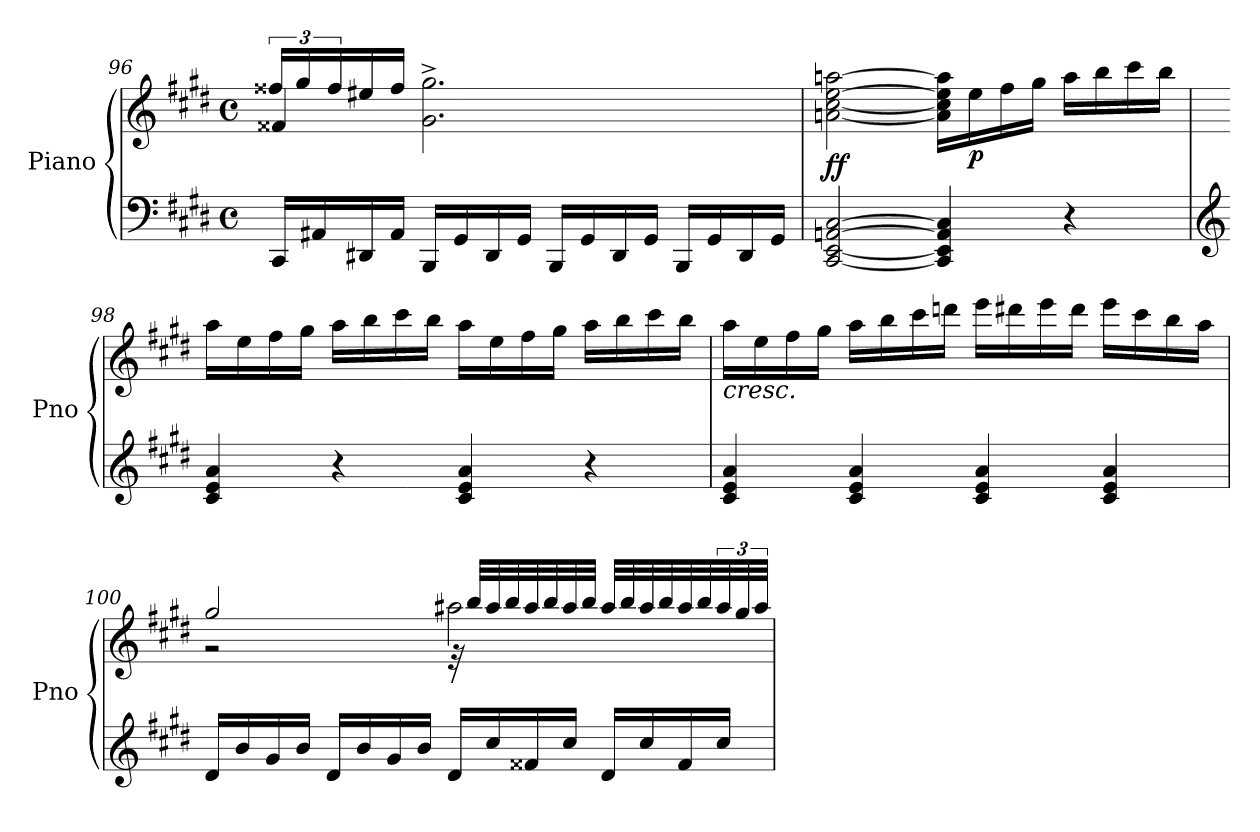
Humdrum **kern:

**kern	**kern	**dynam
*part1	*part1	*part1
*staff2	*staff1	*staff1/2
*I"Piano	*	*
*I'Pno	*	*
*clefF4	*clefG2	*
*k[f#c#g#d#]	*k[f#c#g#d#]	*
*M4/4	*M4/4	*
*met(c)	*met(c)	*
=96	=96	=96
*	*^	*
16CC#/LL	4f##X/	24ff##X/LL	.
.	.	24gg#/	.
16AA#X/	.	.	.
.	.	24ff##/	.
16DD#X/	.	16ee#X/	.
16AA#/JJ	.	16ff##/JJ	.
16BBB/LL	2.g#\^ 2.gg#\^	2.ryy	.
16GG#/	.	.	.
16DD#/	.	.	.
16GG#/JJ	.	.	.
16BBB/LL	.	.	.
16GG#/	.	.	.
16DD#/	.	.	.
16GG#/JJ	.	.	.
16BBB/LL	.	.	.
16GG#/	.	.	.
16DD#/	.	.	.
16GG#/JJ	.	.	.
*	*v	*v	*
=97	=97	=97
!	!	!LO:DY:b
[2CC#/ [2EE/ [2AAn/ [2C#/	[2an\ [2cc#\ [2ee\ [2aan\	ff
4CC#/] 4EE/] 4AA/] 4C#/]	16a\] 16cc#\] 16ee\] 16aa\]LL	.
!	!	!LO:DY:b
.	16ee\	p
.	16ff#\	.
.	16gg#\JJ	.
4r	16aa\LL	.
.	16bb\	.
.	16ccc#\	.
.	16bb\JJ	.
=98	=98	=98
*clefG2	*	*
4c#/ 4e/ 4a/	16aa\LL	.
.	16ee\	.
.	16ff#\	.
.	16gg#\JJ	.
4r	16aa\LL	.
.	16bb\	.
.	16ccc#\	.
.	16bb\JJ	.
4c#/ 4e/ 4a/	16aa\LL	.
.	16ee\	.
.	16ff#\	.
.	16gg#\JJ	.
4r	16aa\LL	.
.	16bb\	.
.	16ccc#\	.
.	16bb\JJ	.
=99	=99	=99
!	!LO:TX:b:i:t=cresc.	!
4c#/ 4e/ 4a/	16aa\LL	.
.	16ee\	.
.	16ff#\	.
.	16gg#\JJ	.
4c#/ 4e/ 4a/	16aa\LL	.
.	16bb\	.
.	16ccc#\	.
.	16dddn\JJ	.
4c#/ 4e/ 4a/	16eee\LL	.
.	16ddd#X\	.
.	16eee\	.
.	16ddd#\JJ	.
4c#/ 4e/ 4a/	16eee\LL	.
.	16ccc#\	.
.	16bb\	.
.	16aa\JJ	.
=100	=100	=100
*	*^	*
16d#/LL	2gg#/	2r	.
16b/	.	.	.
16g#/	.	.	.
16b/JJ	.	.	.
16d#/LL	.	.	.
16b/	.	.	.
16g#/	.	.	.
16b/JJ	.	.	.
16d#/LL	2aa#X\	32r	.
.	.	32bb/LLL	.
16cc#/	.	32aa#/	.
.	.	32bb/	.
16f##X/	.	32aa#/	.
.	.	32bb/	.
16cc#/JJ	.	32aa#/	.
.	.	32bb/JJJ	.
16d#/LL	.	32aa#/LLL	.
.	.	32bb/	.
16cc#/	.	32aa#/	.
.	.	32bb/	.
16f##/	.	32aa#/	.
.	.	32bb/	.
16cc#/JJ	.	48aa#/	.
.	.	48gg#/	.
.	.	48aa#/JJJ	.
*	*v	*v	*
=	=	=
*-	*-	*-
